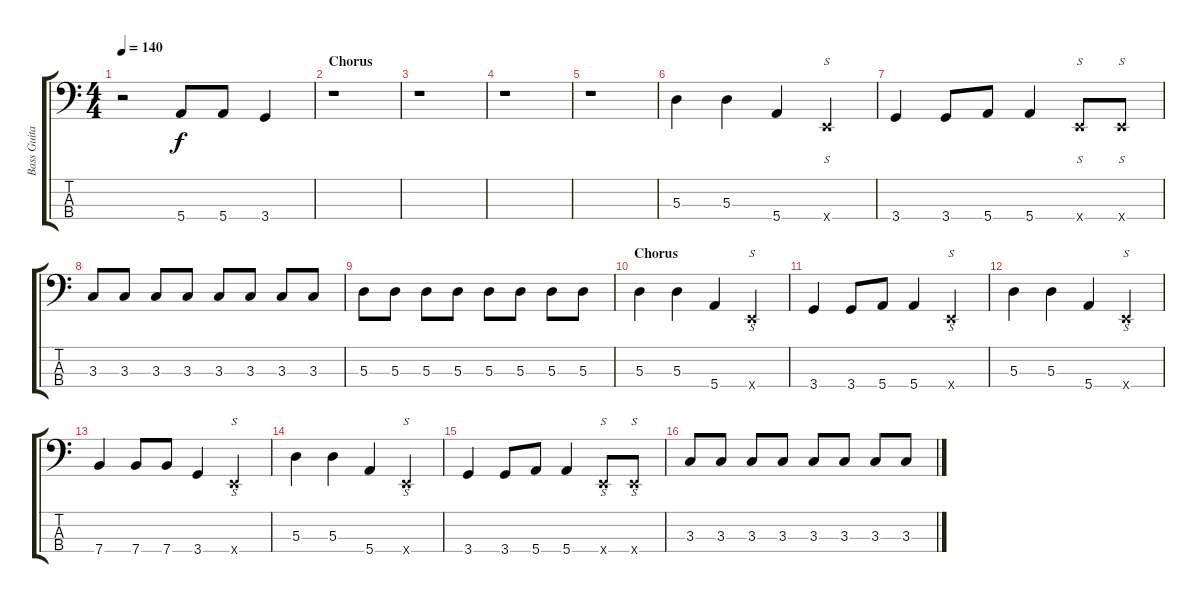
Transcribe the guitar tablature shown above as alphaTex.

\track ("Bass Guitar" "Bass Guita") {instrument electricbasspick}
\staff {score tabs}
\tuning (G2 D2 A1 E1) {hide}
\ts (4 4)
\tempo 140
\clef f4
\ks c
r.2{dy f} 5.4.8 5.4.8 3.4.4 |
\section ("" "Chorus")
r.1 |
r.1 |
r.1 |
r.1 |
5.3.4 5.3.4 5.4.4 0.4{x}.4{s} |
3.4.4 3.4.8 5.4.8 5.4.4 0.4{x}.8{s} 0.4{x}.8{s} |
3.3.8 3.3.8 3.3.8 3.3.8 3.3.8 3.3.8 3.3.8 3.3.8 |
5.3.8 5.3.8 5.3.8 5.3.8 5.3.8 5.3.8 5.3.8 5.3.8 |
\section ("" "Chorus")
5.3.4 5.3.4 5.4.4 0.4{x}.4{s} |
3.4.4 3.4.8 5.4.8 5.4.4 0.4{x}.4{s} |
5.3.4 5.3.4 5.4.4 0.4{x}.4{s} |
7.4.4 7.4.8 7.4.8 3.4.4 0.4{x}.4{s} |
5.3.4 5.3.4 5.4.4 0.4{x}.4{s} |
3.4.4 3.4.8 5.4.8 5.4.4 0.4{x}.8{s} 0.4{x}.8{s} |
3.3.8 3.3.8 3.3.8 3.3.8 3.3.8 3.3.8 3.3.8 3.3.8
